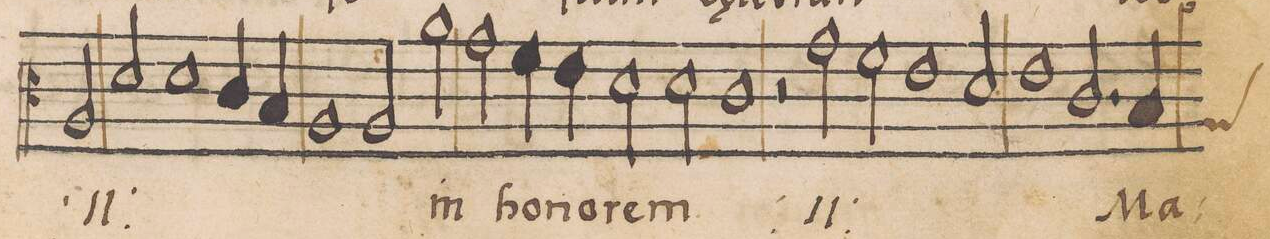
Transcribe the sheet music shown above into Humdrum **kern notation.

**kern	**text	**text
*I"CANTVS	*	*
*clefC3	*	*
*k[]	*	*
*met(C|)	*	*
*M2/1	*	*
2A/	cae-	.
2d/	-le-	.
1d\	-bran-	.
=20-	=20-	=20-
4c/	.	.
4B/	.	.
1A	.	.
=21-	=21-	=21-
2A/	-tes	.
*	*Xij	*
2a\	in	.
2g\	ho-	.
4f\	.	.
4e\	.	.
=22-	=22-	=22-
2d\	.	.
2d\	-no-	.
1c	-rem	.
=23-	=23-	=23-
*	*ij	*
2r	.	.
2g\	in	.
2f\	ho-	.
1e\	-no-	.
=24-	=24-	=24-
2d/	.	.
1e	-rem	.
*	*Xij	*
=25-	=25-	=25-
2.c/	Ma-	.
*custos:A	*	*
4B/	.	.
*-	*-	*-
